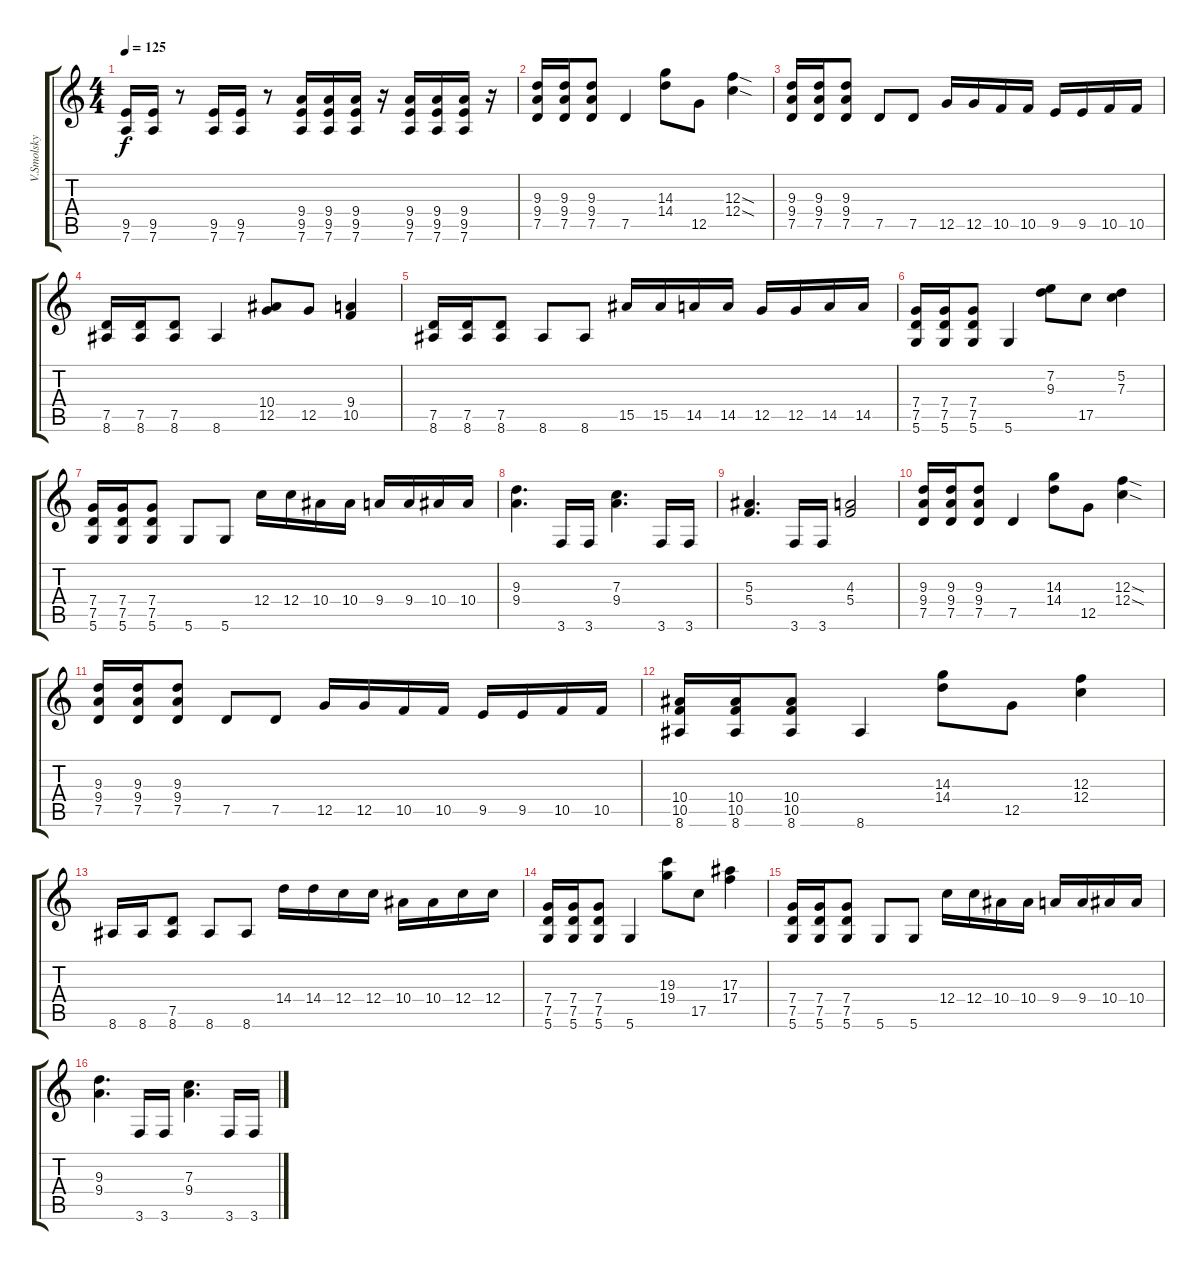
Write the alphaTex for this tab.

\track ("V.Smolsky" "V.Smolsky") {instrument overdrivenguitar}
\staff {score tabs}
\tuning (D4 A3 F3 C3 G2 D2) {hide}
\ts (4 4)
\tempo 125
\clef g2
\ks c
(9.5 7.6).16{dy f} (9.5 7.6).16 r.8 (9.5 7.6).16 (9.5 7.6).16 r.8 (9.4 9.5 7.6).16 (9.4 9.5 7.6).16 (9.4 9.5 7.6).16 r.16 (9.4 9.5 7.6).16 (9.4 9.5 7.6).16 (9.4 9.5 7.6).16 r.16 |
(9.3 9.4 7.5).16 (9.3 9.4 7.5).16 (9.3 9.4 7.5).8 7.5.4 (14.3 14.4).8 12.5.8 (12.3{sod} 12.4{sod}).4 |
(9.3 9.4 7.5).16 (9.3 9.4 7.5).16 (9.3 9.4 7.5).8 7.5.8 7.5.8 12.5.16 12.5.16 10.5.16 10.5.16 9.5.16 9.5.16 10.5.16 10.5.16 |
(7.5 8.6).16 (7.5 8.6).16 (7.5 8.6).8 8.6.4 (10.4 12.5).8 12.5.8 (9.4 10.5).4 |
(7.5 8.6).16 (7.5 8.6).16 (7.5 8.6).8 8.6.8 8.6.8 15.5.16 15.5.16 14.5.16 14.5.16 12.5.16 12.5.16 14.5.16 14.5.16 |
(7.4 7.5 5.6).16 (7.4 7.5 5.6).16 (7.4 7.5 5.6).8 5.6.4 (7.2 9.3).8 17.5.8 (5.2 7.3).4 |
(7.4 7.5 5.6).16 (7.4 7.5 5.6).16 (7.4 7.5 5.6).8 5.6.8 5.6.8 12.4.16 12.4.16 10.4.16 10.4.16 9.4.16 9.4.16 10.4.16 10.4.16 |
(9.3 9.4).4{d} 3.6.16 3.6.16 (7.3 9.4).4{d} 3.6.16 3.6.16 |
(5.3 5.4).4{d} 3.6.16 3.6.16 (4.3 5.4).2 |
(9.3 9.4 7.5).16 (9.3 9.4 7.5).16 (9.3 9.4 7.5).8 7.5.4 (14.3 14.4).8 12.5.8 (12.3{sod} 12.4{sod}).4 |
(9.3 9.4 7.5).16 (9.3 9.4 7.5).16 (9.3 9.4 7.5).8 7.5.8 7.5.8 12.5.16 12.5.16 10.5.16 10.5.16 9.5.16 9.5.16 10.5.16 10.5.16 |
(10.4 10.5 8.6).16 (10.4 10.5 8.6).16 (10.4 10.5 8.6).8 8.6.4 (14.3 14.4).8 12.5.8 (12.3 12.4).4 |
8.6.16 8.6.16 (7.5 8.6).8 8.6.8 8.6.8 14.4.16 14.4.16 12.4.16 12.4.16 10.4.16 10.4.16 12.4.16 12.4.16 |
(7.4 7.5 5.6).16 (7.4 7.5 5.6).16 (7.4 7.5 5.6).8 5.6.4 (19.3 19.4).8 17.5.8 (17.3 17.4).4 |
(7.4 7.5 5.6).16 (7.4 7.5 5.6).16 (7.4 7.5 5.6).8 5.6.8 5.6.8 12.4.16 12.4.16 10.4.16 10.4.16 9.4.16 9.4.16 10.4.16 10.4.16 |
(9.3 9.4).4{d} 3.6.16 3.6.16 (7.3 9.4).4{d} 3.6.16 3.6.16
